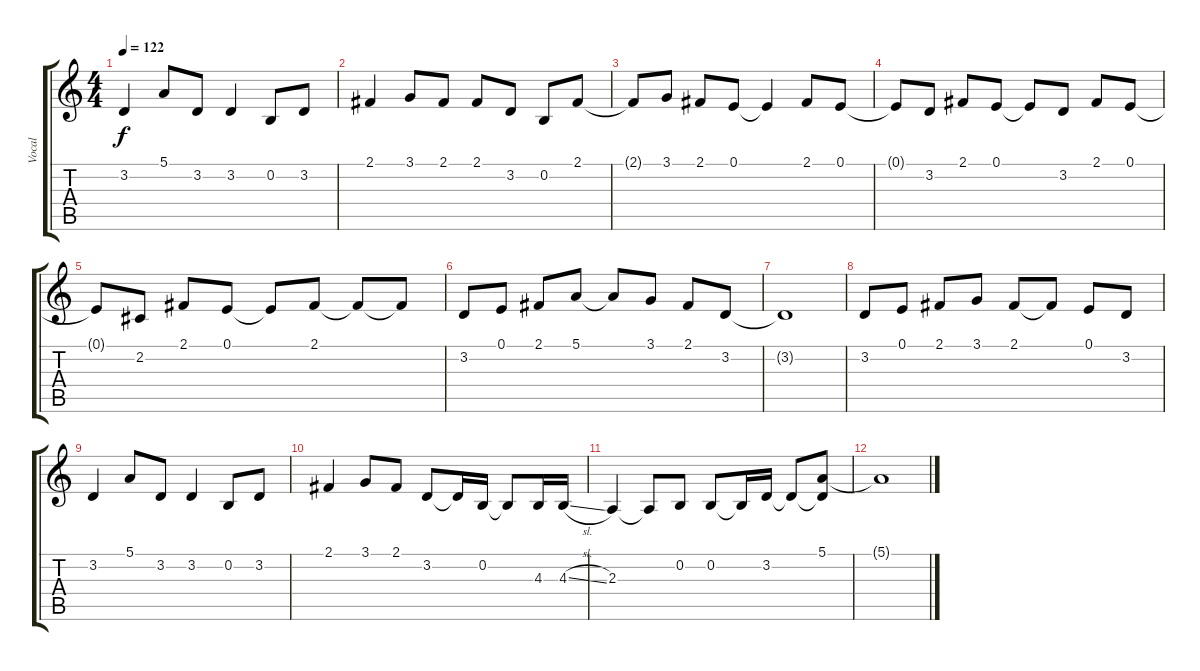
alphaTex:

\track ("Vocal" "Vocal") {instrument harmonica}
\staff {score tabs}
\tuning (E4 B3 G3 D3 A2 E2) {hide}
\ts (4 4)
\tempo 122
\clef g2
\ks c
3.2.4{dy f} 5.1.8 3.2.8 3.2.4 0.2.8 3.2.8 |
2.1.4 3.1.8 2.1.8 2.1.8 3.2.8 0.2.8 2.1.8 |
2.1{t}.8 3.1.8 2.1.8 0.1.8 0.1{t}.4 2.1.8 0.1.8 |
0.1{t}.8 3.2.8 2.1.8 0.1.8 0.1{t}.8 3.2.8 2.1.8 0.1.8 |
0.1{t}.8 2.2.8 2.1.8 0.1.8 0.1{t}.8 2.1.8 2.1{t}.8 2.1{t}.8 |
3.2.8 0.1.8 2.1.8 5.1.8 5.1{t}.8 3.1.8 2.1.8 3.2.8 |
3.2{t}.1 |
3.2.8 0.1.8 2.1.8 3.1.8 2.1.8 2.1{t}.8 0.1.8 3.2.8 |
3.2.4 5.1.8 3.2.8 3.2.4 0.2.8 3.2.8 |
2.1.4 3.1.8 2.1.8 3.2.8 3.2{t}.16 0.2.16 0.2{t}.8 4.3.16 4.3{sl}.16 |
2.3.4 2.3{t}.8 0.2.8 0.2.8 0.2{t}.16 3.2.16 3.2{t}.8 (5.1 3.2{t}).8 |
5.1{t}.1
